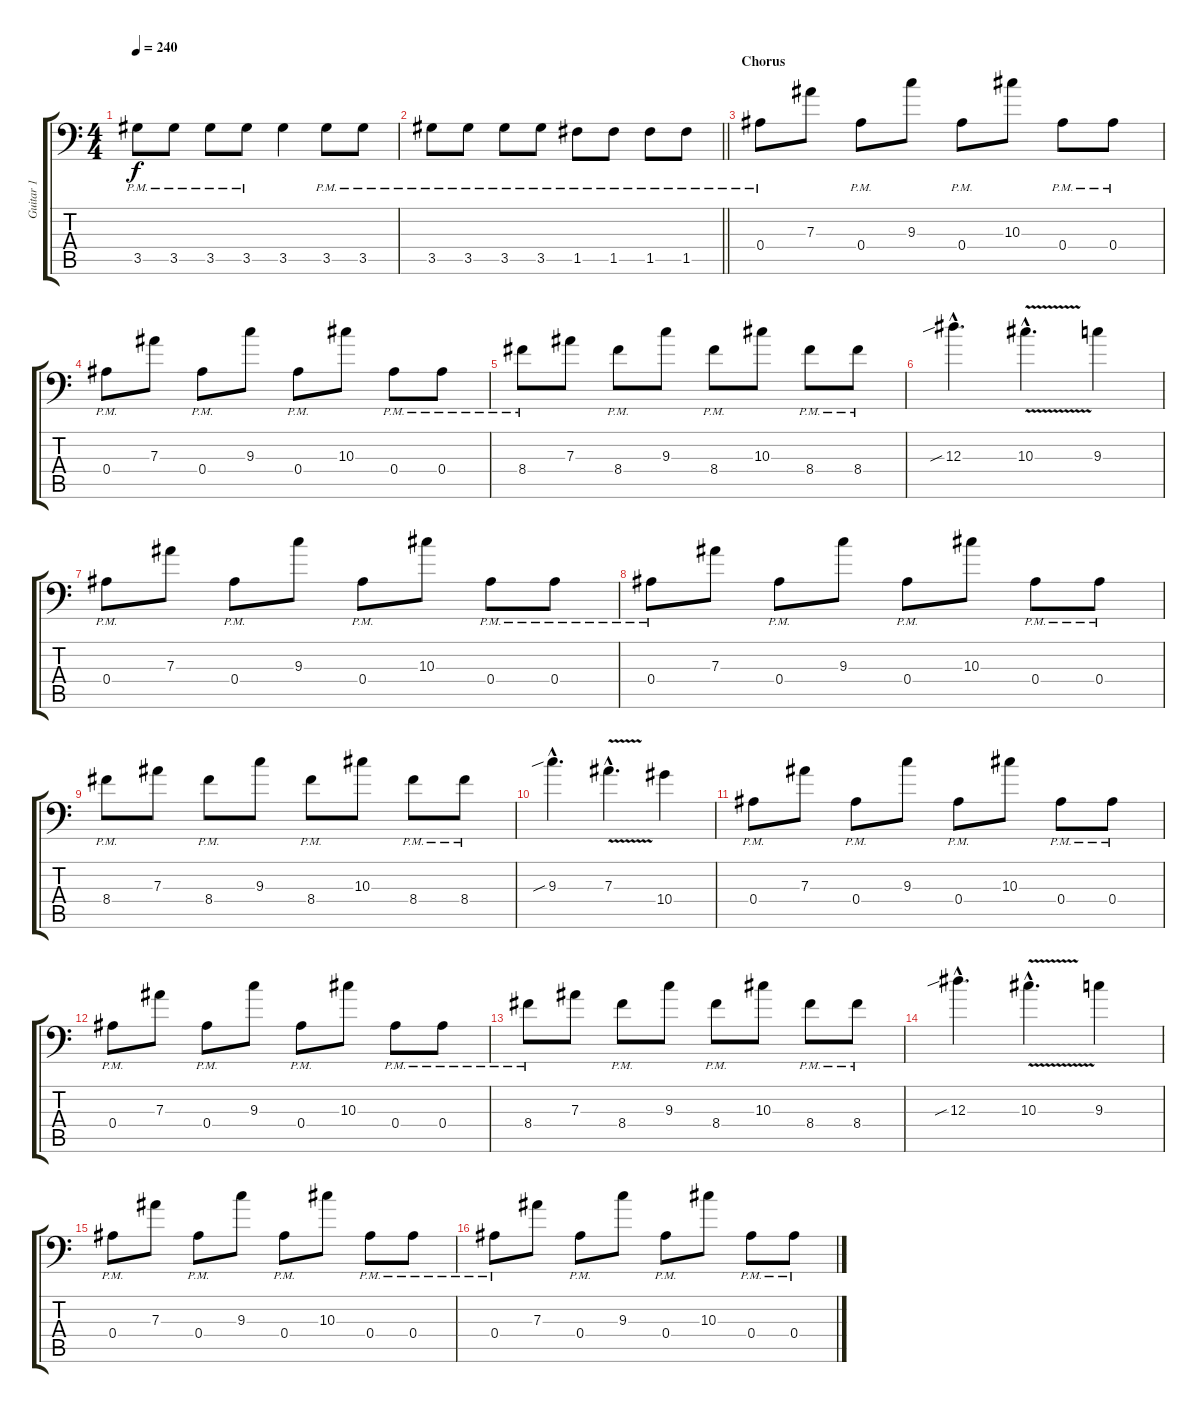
\track ("Guitar 1" "Guitar 1") {instrument distortionguitar}
\staff {score tabs}
\tuning (C4 G3 Eb3 Bb2 F2 Bb1) {hide}
\ts (4 4)
\tempo 240
\clef f4
\ks c
3.5{pm}.8{dy f} 3.5{pm}.8 3.5{pm}.8 3.5{pm}.8 3.5.4 3.5{pm}.8 3.5{pm}.8 |
\barLineRight lightlight
3.5{pm}.8 3.5{pm}.8 3.5{pm}.8 3.5{pm}.8 1.5{pm}.8 1.5{pm}.8 1.5{pm}.8 1.5{pm}.8 |
\section ("" "Chorus")
0.4{pm}.8 7.3.8 0.4{pm}.8 9.3.8 0.4{pm}.8 10.3.8 0.4{pm}.8 0.4{pm}.8 |
0.4{pm}.8 7.3.8 0.4{pm}.8 9.3.8 0.4{pm}.8 10.3.8 0.4{pm}.8 0.4{pm}.8 |
8.4{pm}.8 7.3.8 8.4{pm}.8 9.3.8 8.4{pm}.8 10.3.8 8.4{pm}.8 8.4{pm}.8 |
12.3{sib hac}.4{d} 10.3{v hac}.4{d} 9.3.4 |
0.4{pm}.8 7.3.8 0.4{pm}.8 9.3.8 0.4{pm}.8 10.3.8 0.4{pm}.8 0.4{pm}.8 |
0.4{pm}.8 7.3.8 0.4{pm}.8 9.3.8 0.4{pm}.8 10.3.8 0.4{pm}.8 0.4{pm}.8 |
8.4{pm}.8 7.3.8 8.4{pm}.8 9.3.8 8.4{pm}.8 10.3.8 8.4{pm}.8 8.4{pm}.8 |
9.3{sib hac}.4{d} 7.3{v hac}.4{d} 10.4.4 |
0.4{pm}.8 7.3.8 0.4{pm}.8 9.3.8 0.4{pm}.8 10.3.8 0.4{pm}.8 0.4{pm}.8 |
0.4{pm}.8 7.3.8 0.4{pm}.8 9.3.8 0.4{pm}.8 10.3.8 0.4{pm}.8 0.4{pm}.8 |
8.4{pm}.8 7.3.8 8.4{pm}.8 9.3.8 8.4{pm}.8 10.3.8 8.4{pm}.8 8.4{pm}.8 |
12.3{sib hac}.4{d} 10.3{v hac}.4{d} 9.3.4 |
0.4{pm}.8 7.3.8 0.4{pm}.8 9.3.8 0.4{pm}.8 10.3.8 0.4{pm}.8 0.4{pm}.8 |
0.4{pm}.8 7.3.8 0.4{pm}.8 9.3.8 0.4{pm}.8 10.3.8 0.4{pm}.8 0.4{pm}.8
